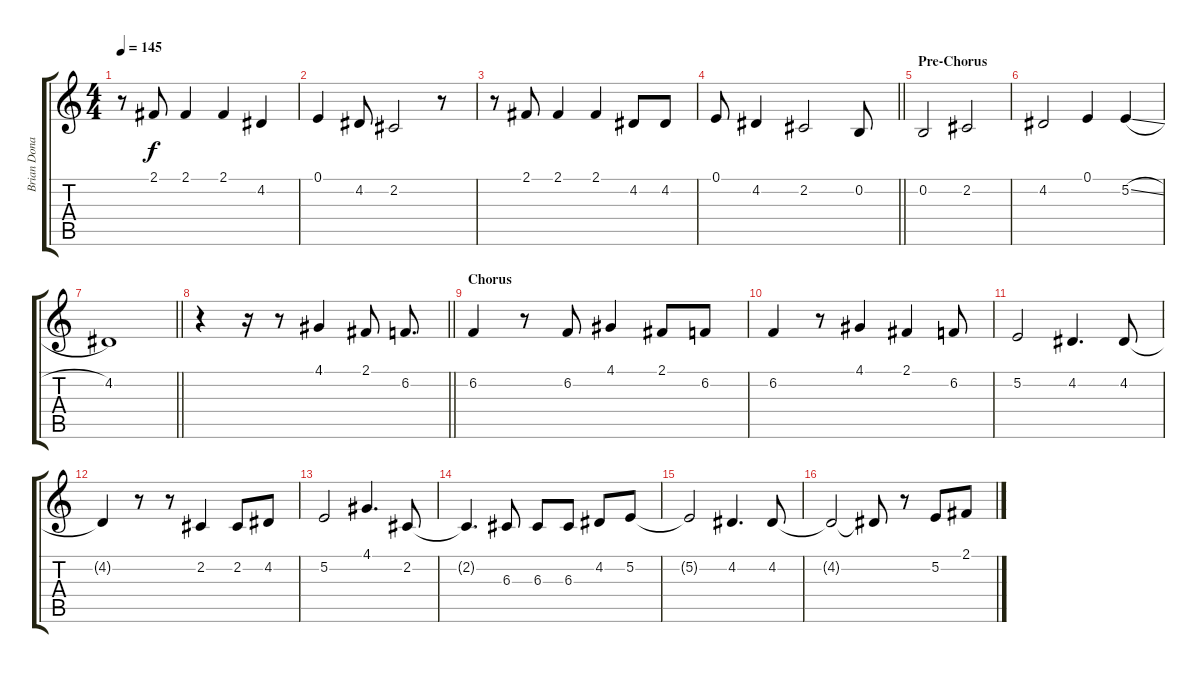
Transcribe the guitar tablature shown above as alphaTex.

\track ("Brian Donahue (Backup Vocals/Harmonies)" "Brian Dona") {instrument clarinet}
\staff {score tabs}
\tuning (E4 B3 G3 D3 A2 E2) {hide}
\ts (4 4)
\tempo 145
\clef g2
\ks c
r.8{dy f} 2.1.8 2.1.4 2.1.4 4.2.4 |
0.1.4 4.2.8 2.2.2 r.8 |
r.8 2.1.8 2.1.4 2.1.4 4.2.8 4.2.8 |
\barLineRight lightlight
0.1.8 4.2.4 2.2.2 0.2.8 |
\section ("" "Pre-Chorus")
0.2.2 2.2.2 |
4.2.2 0.1.4 5.2{sl}.4 |
\barLineRight lightlight
4.2.1 |
\section ("" "")
\barLineRight lightlight
r.4 r.16 r.8 4.1.4 2.1.8 6.2.8{d} |
\section ("" "Chorus")
6.2.4 r.8 6.2.8 4.1.4 2.1.8 6.2.8 |
6.2.4 r.8 4.1.4 2.1.4 6.2.8 |
5.2.2 4.2.4{d} 4.2.8 |
4.2{t}.4 r.8 r.8 2.2.4 2.2.8 4.2.8 |
5.2.2 4.1.4{d} 2.2.8 |
2.2{t}.4{d} 6.3.8 6.3.8 6.3.8 4.2.8 5.2.8 |
5.2{t}.2 4.2.4{d} 4.2.8 |
4.2{t}.2 4.2{t}.8 r.8 5.2.8 2.1.8
